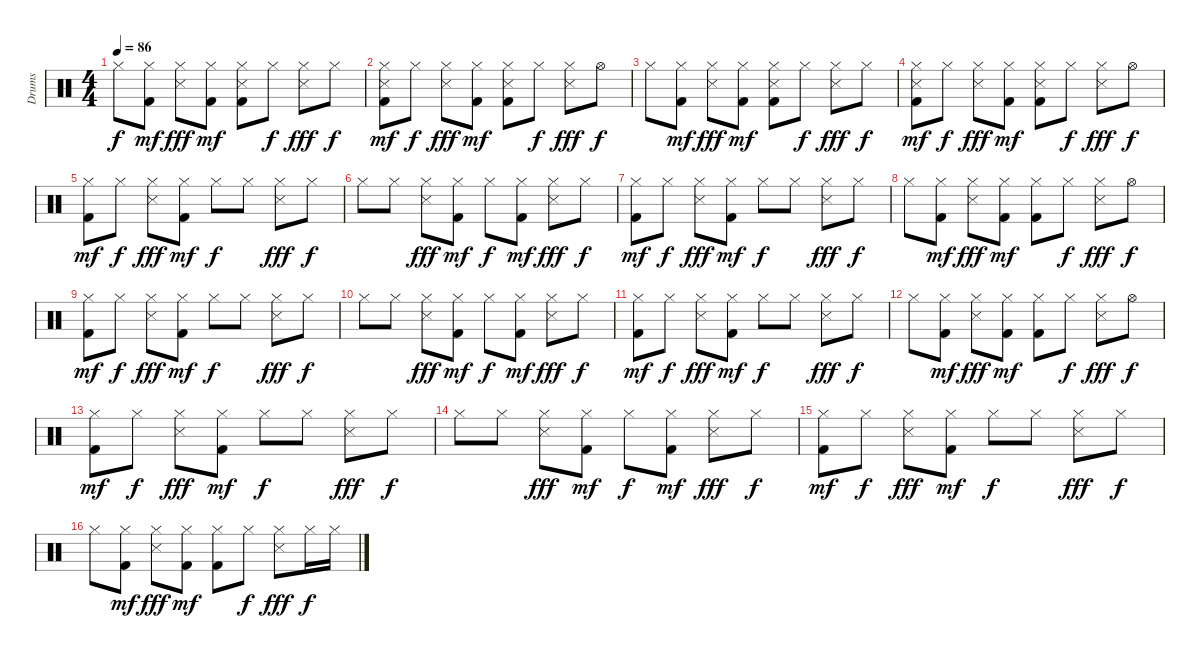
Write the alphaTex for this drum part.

\track ("Drums" "Drums") {instrument percussion}
\staff {score}
\articulation defaults
\ts (4 4)
\tempo 86
\clef neutral
\ks c "Hi-Hat (closed)".8{dy f}
("Hi-Hat (closed)" "Kick (hit) 2").8{dy mf} ("Hi-Hat (closed)" "Snare (side stick) 3").8{dy fff} ("Hi-Hat (closed)" "Kick (hit) 2").8{dy mf} ("Hi-Hat (closed)" "Snare (side stick) 3" "Kick (hit) 2").8 "Hi-Hat (closed)".8{dy f} ("Hi-Hat (closed)" "Snare (side stick) 3").8{dy fff} "Hi-Hat (closed)".8{dy f} |
("Hi-Hat (closed)" "Snare (side stick) 3" "Kick (hit) 2").8{dy mf} "Hi-Hat (closed)".8{dy f} ("Hi-Hat (closed)" "Snare (side stick) 3").8{dy fff} ("Hi-Hat (closed)" "Kick (hit) 2").8{dy mf} ("Hi-Hat (closed)" "Snare (side stick) 3" "Kick (hit) 2").8 "Hi-Hat (closed)".8{dy f} ("Hi-Hat (closed)" "Snare (side stick) 3").8{dy fff} "Hi-Hat (open)".8{dy f} |
"Hi-Hat (closed)".8 ("Hi-Hat (closed)" "Kick (hit) 2").8{dy mf} ("Hi-Hat (closed)" "Snare (side stick) 3").8{dy fff} ("Hi-Hat (closed)" "Kick (hit) 2").8{dy mf} ("Hi-Hat (closed)" "Snare (side stick) 3" "Kick (hit) 2").8 "Hi-Hat (closed)".8{dy f} ("Hi-Hat (closed)" "Snare (side stick) 3").8{dy fff} "Hi-Hat (closed)".8{dy f} |
("Hi-Hat (closed)" "Snare (side stick) 3" "Kick (hit) 2").8{dy mf} "Hi-Hat (closed)".8{dy f} ("Hi-Hat (closed)" "Snare (side stick) 3").8{dy fff} ("Hi-Hat (closed)" "Kick (hit) 2").8{dy mf} ("Hi-Hat (closed)" "Snare (side stick) 3" "Kick (hit) 2").8 "Hi-Hat (closed)".8{dy f} ("Hi-Hat (closed)" "Snare (side stick) 3").8{dy fff} "Hi-Hat (open)".8{dy f} |
("Hi-Hat (closed)" "Kick (hit) 2").8{dy mf} "Hi-Hat (closed)".8{dy f} ("Hi-Hat (closed)" "Snare (side stick) 3").8{dy fff} ("Hi-Hat (closed)" "Kick (hit) 2").8{dy mf} "Hi-Hat (closed)".8{dy f} "Hi-Hat (closed)".8 ("Hi-Hat (closed)" "Snare (side stick) 3").8{dy fff} "Hi-Hat (closed)".8{dy f} |
"Hi-Hat (closed)".8 "Hi-Hat (closed)".8 ("Hi-Hat (closed)" "Snare (side stick) 3").8{dy fff} ("Hi-Hat (closed)" "Kick (hit) 2").8{dy mf} "Hi-Hat (closed)".8{dy f} ("Hi-Hat (closed)" "Kick (hit) 2").8{dy mf} ("Hi-Hat (closed)" "Snare (side stick) 3").8{dy fff} "Hi-Hat (closed)".8{dy f} |
("Hi-Hat (closed)" "Kick (hit) 2").8{dy mf} "Hi-Hat (closed)".8{dy f} ("Hi-Hat (closed)" "Snare (side stick) 3").8{dy fff} ("Hi-Hat (closed)" "Kick (hit) 2").8{dy mf} "Hi-Hat (closed)".8{dy f} "Hi-Hat (closed)".8 ("Hi-Hat (closed)" "Snare (side stick) 3").8{dy fff} "Hi-Hat (closed)".8{dy f} |
"Hi-Hat (closed)".8 ("Hi-Hat (closed)" "Kick (hit) 2").8{dy mf} ("Hi-Hat (closed)" "Snare (side stick) 3").8{dy fff} ("Hi-Hat (closed)" "Kick (hit) 2").8{dy mf} ("Hi-Hat (closed)" "Kick (hit) 2").8 "Hi-Hat (closed)".8{dy f} ("Hi-Hat (closed)" "Snare (side stick) 3").8{dy fff} "Hi-Hat (open)".8{dy f} |
("Hi-Hat (closed)" "Kick (hit) 2").8{dy mf} "Hi-Hat (closed)".8{dy f} ("Hi-Hat (closed)" "Snare (side stick) 3").8{dy fff} ("Hi-Hat (closed)" "Kick (hit) 2").8{dy mf} "Hi-Hat (closed)".8{dy f} "Hi-Hat (closed)".8 ("Hi-Hat (closed)" "Snare (side stick) 3").8{dy fff} "Hi-Hat (closed)".8{dy f} |
"Hi-Hat (closed)".8 "Hi-Hat (closed)".8 ("Hi-Hat (closed)" "Snare (side stick) 3").8{dy fff} ("Hi-Hat (closed)" "Kick (hit) 2").8{dy mf} "Hi-Hat (closed)".8{dy f} ("Hi-Hat (closed)" "Kick (hit) 2").8{dy mf} ("Hi-Hat (closed)" "Snare (side stick) 3").8{dy fff} "Hi-Hat (closed)".8{dy f} |
("Hi-Hat (closed)" "Kick (hit) 2").8{dy mf} "Hi-Hat (closed)".8{dy f} ("Hi-Hat (closed)" "Snare (side stick) 3").8{dy fff} ("Hi-Hat (closed)" "Kick (hit) 2").8{dy mf} "Hi-Hat (closed)".8{dy f} "Hi-Hat (closed)".8 ("Hi-Hat (closed)" "Snare (side stick) 3").8{dy fff} "Hi-Hat (closed)".8{dy f} |
"Hi-Hat (closed)".8 ("Hi-Hat (closed)" "Kick (hit) 2").8{dy mf} ("Hi-Hat (closed)" "Snare (side stick) 3").8{dy fff} ("Hi-Hat (closed)" "Kick (hit) 2").8{dy mf} ("Hi-Hat (closed)" "Kick (hit) 2").8 "Hi-Hat (closed)".8{dy f} ("Hi-Hat (closed)" "Snare (side stick) 3").8{dy fff} "Hi-Hat (open)".8{dy f} |
("Hi-Hat (closed)" "Kick (hit) 2").8{dy mf} "Hi-Hat (closed)".8{dy f} ("Hi-Hat (closed)" "Snare (side stick) 3").8{dy fff} ("Hi-Hat (closed)" "Kick (hit) 2").8{dy mf} "Hi-Hat (closed)".8{dy f} "Hi-Hat (closed)".8 ("Hi-Hat (closed)" "Snare (side stick) 3").8{dy fff} "Hi-Hat (closed)".8{dy f} |
"Hi-Hat (closed)".8 "Hi-Hat (closed)".8 ("Hi-Hat (closed)" "Snare (side stick) 3").8{dy fff} ("Hi-Hat (closed)" "Kick (hit) 2").8{dy mf} "Hi-Hat (closed)".8{dy f} ("Hi-Hat (closed)" "Kick (hit) 2").8{dy mf} ("Hi-Hat (closed)" "Snare (side stick) 3").8{dy fff} "Hi-Hat (closed)".8{dy f} |
("Hi-Hat (closed)" "Kick (hit) 2").8{dy mf} "Hi-Hat (closed)".8{dy f} ("Hi-Hat (closed)" "Snare (side stick) 3").8{dy fff} ("Hi-Hat (closed)" "Kick (hit) 2").8{dy mf} "Hi-Hat (closed)".8{dy f} "Hi-Hat (closed)".8 ("Hi-Hat (closed)" "Snare (side stick) 3").8{dy fff} "Hi-Hat (closed)".8{dy f} |
"Hi-Hat (closed)".8 ("Hi-Hat (closed)" "Kick (hit) 2").8{dy mf} ("Hi-Hat (closed)" "Snare (side stick) 3").8{dy fff} ("Hi-Hat (closed)" "Kick (hit) 2").8{dy mf} ("Hi-Hat (closed)" "Kick (hit) 2").8 "Hi-Hat (closed)".8{dy f} ("Hi-Hat (closed)" "Snare (side stick) 3").8{dy fff} "Hi-Hat (closed)".16{dy f} "Hi-Hat (closed)".16
